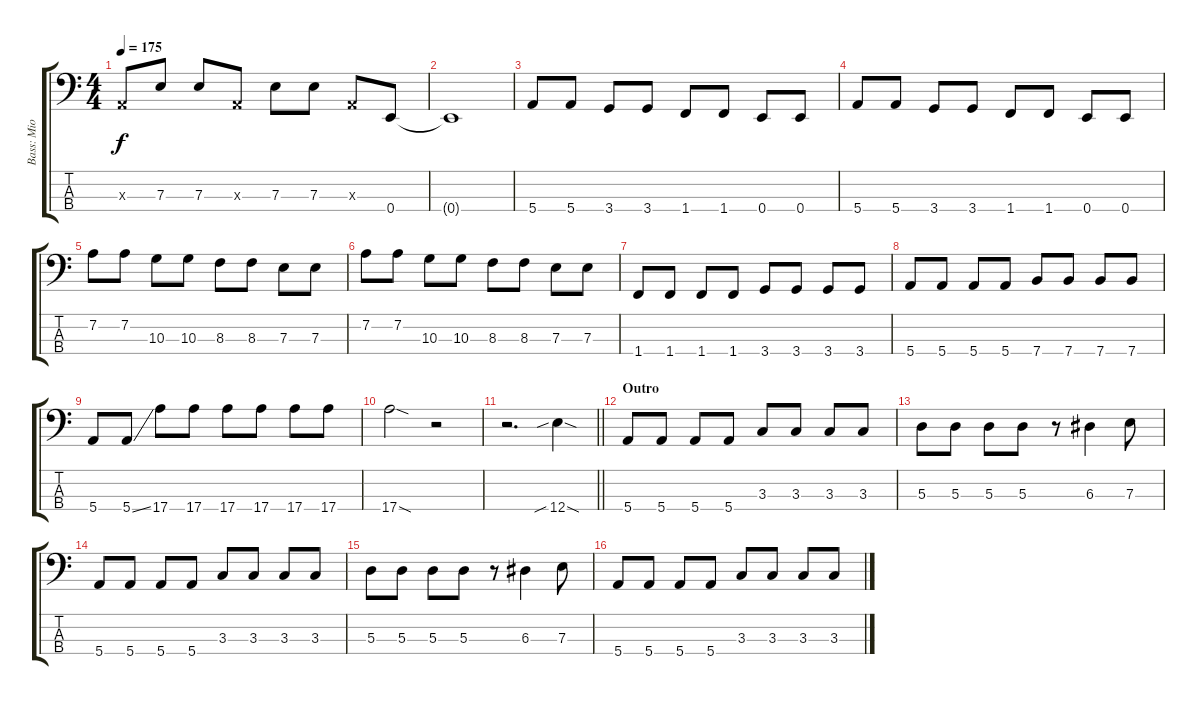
\track ("Bass: Mio Akiyama" "Bass: Mio ") {instrument electricbasspick}
\staff {score tabs}
\tuning (G2 D2 A1 E1) {hide}
\ts (4 4)
\tempo 175
\clef f4
\ks c
0.3{x}.8{dy f} 7.3.8 7.3.8 0.3{x}.8 7.3.8 7.3.8 0.3{x}.8 0.4.8 |
0.4{t}.1 |
5.4.8 5.4.8 3.4.8 3.4.8 1.4.8 1.4.8 0.4.8 0.4.8 |
5.4.8 5.4.8 3.4.8 3.4.8 1.4.8 1.4.8 0.4.8 0.4.8 |
7.2.8 7.2.8 10.3.8 10.3.8 8.3.8 8.3.8 7.3.8 7.3.8 |
7.2.8 7.2.8 10.3.8 10.3.8 8.3.8 8.3.8 7.3.8 7.3.8 |
1.4.8 1.4.8 1.4.8 1.4.8 3.4.8 3.4.8 3.4.8 3.4.8 |
5.4.8 5.4.8 5.4.8 5.4.8 7.4.8 7.4.8 7.4.8 7.4.8 |
5.4.8 5.4{ss}.8 17.4.8 17.4.8 17.4.8 17.4.8 17.4.8 17.4.8 |
17.4{sod}.2 r.2 |
\barLineRight lightlight
r.2{d} 12.4{sib sod}.4 |
\section ("" "Outro")
5.4.8 5.4.8 5.4.8 5.4.8 3.3.8 3.3.8 3.3.8 3.3.8 |
5.3.8 5.3.8 5.3.8 5.3.8 r.8 6.3.4 7.3.8 |
5.4.8 5.4.8 5.4.8 5.4.8 3.3.8 3.3.8 3.3.8 3.3.8 |
5.3.8 5.3.8 5.3.8 5.3.8 r.8 6.3.4 7.3.8 |
5.4.8 5.4.8 5.4.8 5.4.8 3.3.8 3.3.8 3.3.8 3.3.8
